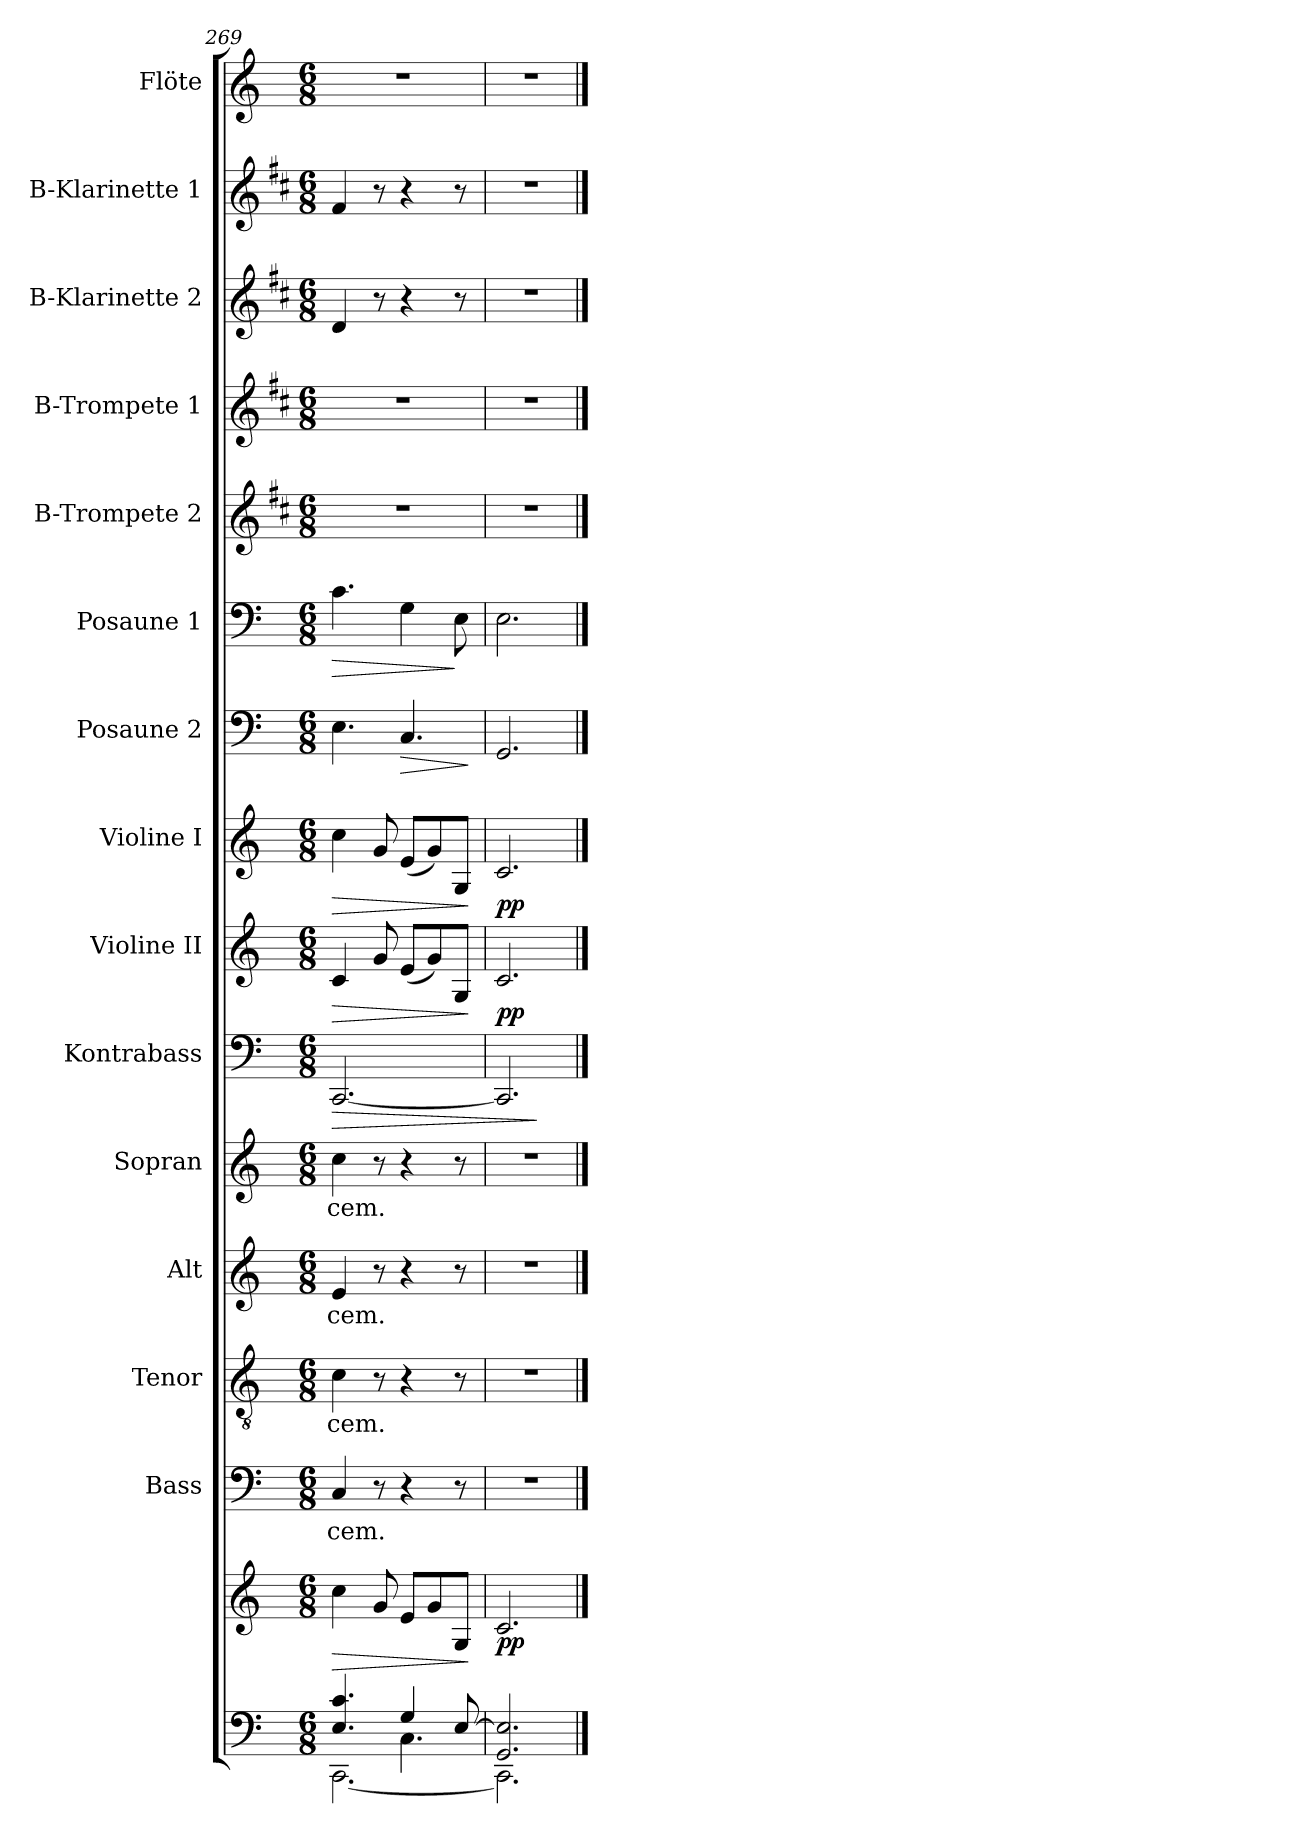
**kern	**kern	**dynam	**kern	**text	**kern	**text	**kern	**text	**kern	**text	**kern	**dynam	**kern	**dynam	**kern	**dynam	**kern	**dynam	**kern	**dynam	**kern	**kern	**kern	**kern	**kern
*part15	*part15	*part15	*part14	*part14	*part13	*part13	*part12	*part12	*part11	*part11	*part10	*part10	*part9	*part9	*part8	*part8	*part7	*part7	*part6	*part6	*part5	*part4	*part3	*part2	*part1
*staff16	*staff15	*staff15/16	*staff14	*staff14	*staff13	*staff13	*staff12	*staff12	*staff11	*staff11	*staff10	*staff10	*staff9	*staff9	*staff8	*staff8	*staff7	*staff7	*staff6	*staff6	*staff5	*staff4	*staff3	*staff2	*staff1
*	*	*	*I"Bass	*	*I"Tenor	*	*I"Alt	*	*I"Sopran	*	*I"Kontrabass	*	*I"Violine II	*	*I"Violine I	*	*I"Posaune 2	*	*I"Posaune 1	*	*I"B-Trompete 2	*I"B-Trompete 1	*I"B-Klarinette 2	*I"B-Klarinette 1	*I"Flöte
*	*	*	*I'B.	*	*I'T.	*	*I'A.	*	*I'S.	*	*I'Kb.	*	*I'Vl. II	*	*I'Vl. I	*	*I'Pos. 2	*	*I'Pos. 1	*	*I'B Trp. 2	*I'B Trp. 1	*I'B Kl. 2	*I'B Kl. 1	*I'Fl.
*clefF4	*clefG2	*	*clefF4	*	*clefGv2	*	*clefG2	*	*clefG2	*	*clefF4	*	*clefG2	*	*clefG2	*	*clefF4	*	*clefF4	*	*clefG2	*clefG2	*clefG2	*clefG2	*clefG2
*	*	*	*	*	*	*	*	*	*	*	*ITrd7c12	*	*	*	*	*	*	*	*	*	*ITrd1c2	*ITrd1c2	*ITrd1c2	*ITrd1c2	*
*k[]	*k[]	*	*k[]	*	*k[]	*	*k[]	*	*k[]	*	*k[]	*	*k[]	*	*k[]	*	*k[]	*	*k[]	*	*k[]	*k[]	*k[]	*k[]	*k[]
*C:	*C:	*	*C:	*	*C:	*	*C:	*	*C:	*	*C:	*	*C:	*	*C:	*	*C:	*	*C:	*	*C:	*C:	*C:	*C:	*C:
*M6/8	*M6/8	*	*M6/8	*	*M6/8	*	*M6/8	*	*M6/8	*	*M6/8	*	*M6/8	*	*M6/8	*	*M6/8	*	*M6/8	*	*M6/8	*M6/8	*M6/8	*M6/8	*M6/8
=269	=269	=269	=269	=269	=269	=269	=269	=269	=269	=269	=269	=269	=269	=269	=269	=269	=269	=269	=269	=269	=269	=269	=269	=269	=269
*^	*	*	*	*	*	*	*	*	*	*	*	*	*	*	*	*	*	*	*	*	*	*	*	*	*
*	*^	*	*	*	*	*	*	*	*	*	*	*	*	*	*	*	*	*	*	*	*	*	*	*	*	*
!	!	!	!	!LO:HP:b	!	!LO:LY:b	!	!LO:LY:b	!	!LO:LY:b	!	!LO:LY:b	!	!LO:HP:b	!	!LO:HP:b	!	!LO:HP:b	!	!	!	!LO:HP:b	!	!	!	!	!
4.E/ 4.c/	[<2.CC\	4.ryy	4cc\	>	4C/	-cem.	4c\	-cem.	4e/	-cem.	4cc\	-cem.	[2.CCC/	>	4c/	>	4cc\	>	4.E\	.	4.c\	>	2.r	2.r	4c/	4e/	2.r
.	.	.	8g/	.	8r	.	8r	.	8r	.	8r	.	.	.	8g/	.	8g/	.	.	.	.	.	.	.	8r	8r	.
!	!	!	!	!	!	!	!	!	!	!	!	!	!	!	!	!	!	!	!	!LO:HP:b	!	!	!	!	!	!	!
4G/	.	4.C\	8e/L	.	4r	.	4r	.	4r	.	4r	.	.	.	(<8e/L	.	(<8e/L	.	4.C/	>	4G\	.	.	.	4r	4r	.
.	.	.	8g/	.	.	.	.	.	.	.	.	.	.	.	8g/)	.	8g/)	.	.	.	.	.	.	.	.	.	.
[>8E/	.	.	8G/J	.	8r	.	8r	.	8r	.	8r	.	.	.	8G/J	.	8G/J	.	.	.	8E\	]	.	.	8r	8r	.
*v	*v	*v	*	*	*	*	*	*	*	*	*	*	*	*	*	*	*	*	*	*	*	*	*	*	*	*	*
.	.	]	.	.	.	.	.	.	.	.	.	.	.	]	.	]	.	]	.	.	.	.	.	.	.
=270	=270	=270	=270	=270	=270	=270	=270	=270	=270	=270	=270	=270	=270	=270	=270	=270	=270	=270	=270	=270	=270	=270	=270	=270	=270
*^	*	*	*	*	*	*	*	*	*	*	*	*	*	*	*	*	*	*	*	*	*	*	*	*	*
!	!	!	!LO:DY:b	!	!	!	!	!	!	!	!	!	!	!	!LO:DY:b	!	!LO:DY:b	!	!	!	!	!	!	!	!	!
2.GG/ 2.E/]	2.CC\]	2.c/	pp	2.r	.	2.r	.	2.r	.	2.r	.	2.CCC/]	.	2.c/	pp	2.c/	pp	2.GG/	.	2.E\	.	2.r	2.r	2.r	2.r	2.r
*v	*v	*	*	*	*	*	*	*	*	*	*	*	*	*	*	*	*	*	*	*	*	*	*	*	*	*
.	.	.	.	.	.	.	.	.	.	.	.	]	.	.	.	.	.	.	.	.	.	.	.	.	.
==	==	==	==	==	==	==	==	==	==	==	==	==	==	==	==	==	==	==	==	==	==	==	==	==	==
*-	*-	*-	*-	*-	*-	*-	*-	*-	*-	*-	*-	*-	*-	*-	*-	*-	*-	*-	*-	*-	*-	*-	*-	*-	*-
